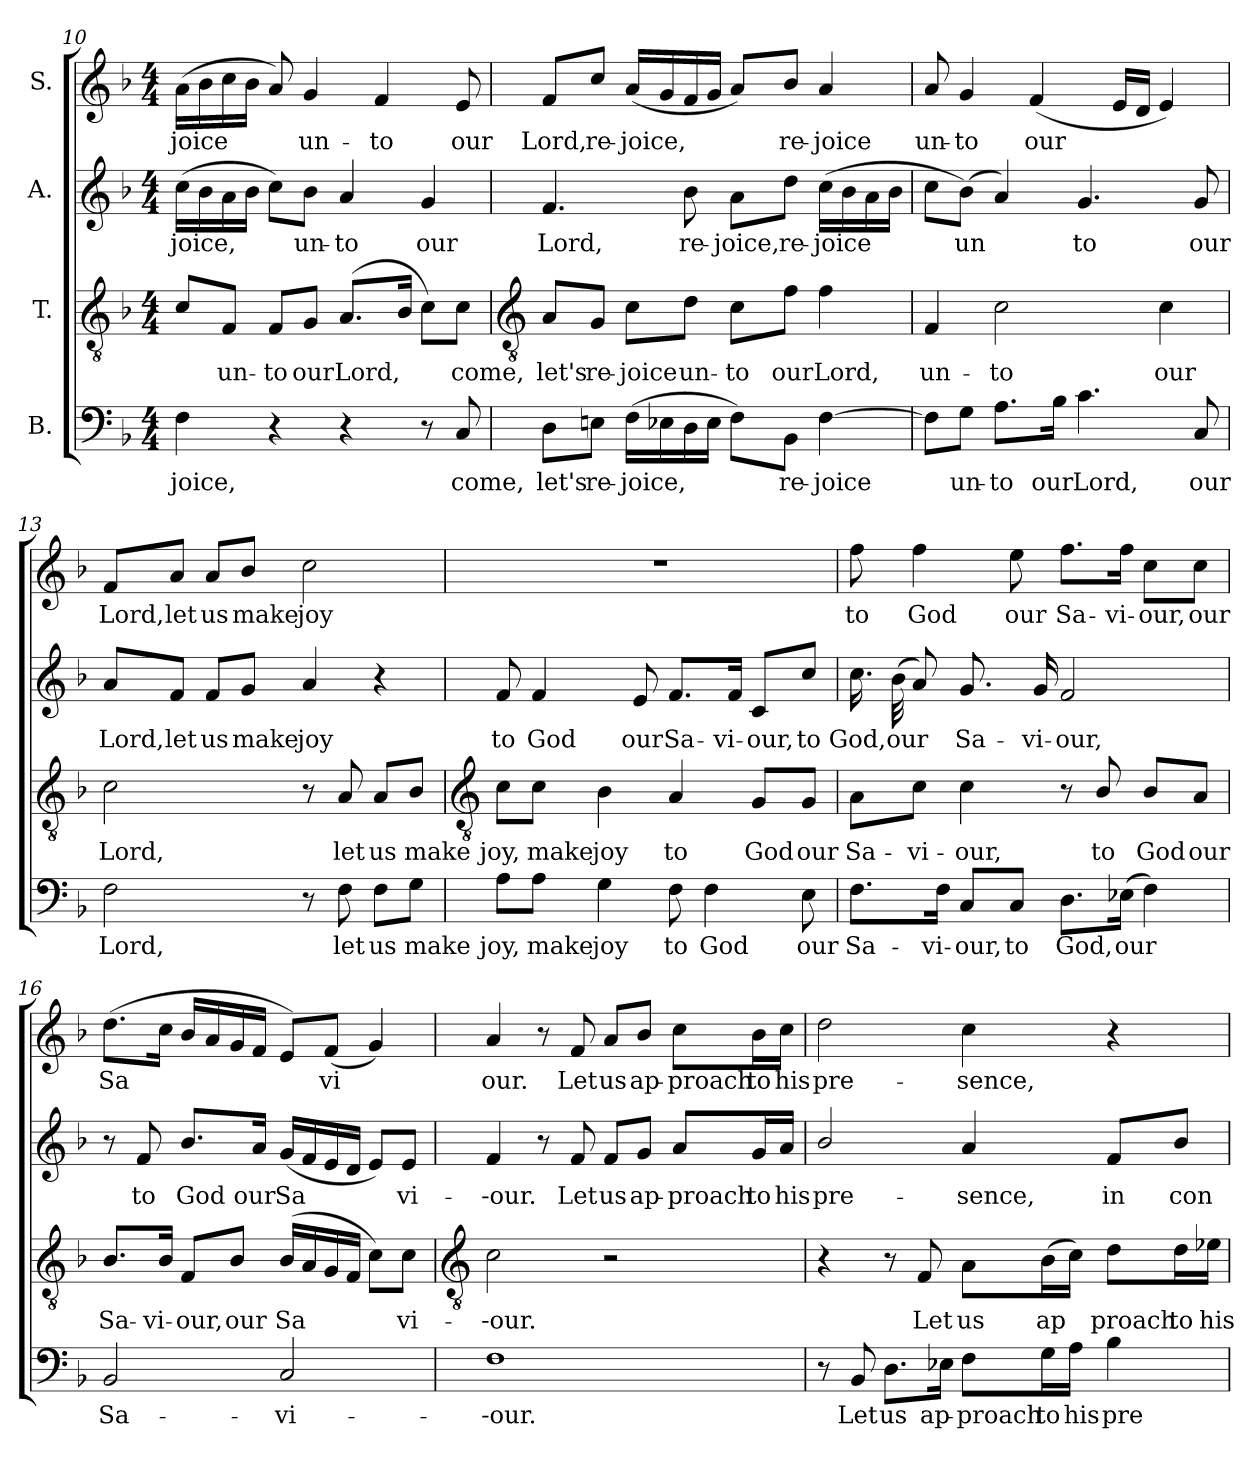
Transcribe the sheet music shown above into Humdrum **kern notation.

**kern	**text	**kern	**text	**kern	**text	**kern	**text
*part4	*part4	*part3	*part3	*part2	*part2	*part1	*part1
*staff4	*staff4	*staff3	*staff3	*staff2	*staff2	*staff1	*staff1
*I"B.	*	*I"T.	*	*I"A.	*	*I"S.	*
*clefF4	*	*clefGv2	*	*clefG2	*	*clefG2	*
*k[b-]	*	*k[b-]	*	*k[b-]	*	*k[b-]	*
*F:	*	*F:	*	*F:	*	*F:	*
*M4/4	*	*M4/4	*	*M4/4	*	*M4/4	*
=10	=10	=10	=10	=10	=10	=10	=10
!	!LO:LY:b	!	!	!	!LO:LY:b	!	!LO:LY:b
4F	-joice,	8cL	.	(>16ccLL	-joice,	(>16aLL	-joice
.	.	.	.	16b-	.	16b-	.
!	!	!	!LO:LY:b	!	!	!	!
.	.	8FJ	un-	16a	.	16cc	.
.	.	.	.	16b-JJ	.	16b-JJ	.
!	!	!	!LO:LY:b	!	!	!	!
4r	.	8FL	-to	8ccL)	.	8a)	.
!	!	!	!LO:LY:b	!	!LO:LY:b	!	!LO:LY:b
.	.	8GJ	our	8b-J	un-	4g	un-
!	!	!	!LO:LY:b	!	!LO:LY:b	!	!
4r	.	(<8.AL	Lord,	4a	-to	.	.
!	!	!	!	!	!	!	!LO:LY:b
.	.	.	.	.	.	4f	-to
.	.	16B-J	.	.	.	.	.
!	!	!	!	!	!LO:LY:b	!	!
8r	.	8cL)	.	4g	our	.	.
!	!LO:LY:b	!	!LO:LY:b	!	!	!	!LO:LY:b
8C	come,	8cJ	come,	.	.	8e	our
!!LO:LB:g=z
=11	=11	=11	=11	=11	=11	=11	=11
*	*	*clefGv2	*	*	*	*	*
!	!LO:LY:b	!	!LO:LY:b	!	!LO:LY:b	!	!LO:LY:b
8DL	let's	8AL	let's	4.f	Lord,	8fL	Lord,
!	!LO:LY:b	!	!LO:LY:b	!	!	!	!LO:LY:b
8EnJ	re-	8GJ	re-	.	.	8ccJ	re-
!	!LO:LY:b	!	!LO:LY:b	!	!	!	!LO:LY:b
(>16FLL	-joice,	8cL	-joice	.	.	(<16aLL	-joice,
16E-X	.	.	.	.	.	16g	.
!	!	!	!LO:LY:b	!	!LO:LY:b	!	!
16D	.	8dJ	un-	8b-	re-	16f	.
16E-JJ	.	.	.	.	.	16gJJ	.
!	!	!	!LO:LY:b	!	!LO:LY:b	!	!
8FL)	.	8cL	-to	8aL	-joice,	8aL)	.
!	!LO:LY:b	!	!LO:LY:b	!	!LO:LY:b	!	!LO:LY:b
8BB-J	re-	8fJ	our	8ddJ	re-	8b-J	re-
!	!LO:LY:b	!	!LO:LY:b	!	!LO:LY:b	!	!LO:LY:b
[4F	-joice	4f	Lord,	(>16ccLL	-joice	4a	-joice
.	.	.	.	16b-	.	.	.
.	.	.	.	16a	.	.	.
.	.	.	.	16b-JJ	.	.	.
=12	=12	=12	=12	=12	=12	=12	=12
!	!	!	!LO:LY:b	!	!	!	!LO:LY:b
8FL]	.	4F	un-	8ccL	.	8a	un-
!	!LO:LY:b	!	!	!	!LO:LY:b	!	!LO:LY:b
8GJ	un-	.	.	(<8b-J)	un	4g	-to
!	!LO:LY:b	!	!LO:LY:b	!	!	!	!
8.AL	-to	2c	-to	4a)	.	.	.
!	!	!	!	!	!	!	!LO:LY:b
.	.	.	.	.	.	(<4f	our
!	!LO:LY:b	!	!	!	!	!	!
16B-J	our	.	.	.	.	.	.
!	!LO:LY:b	!	!	!	!LO:LY:b	!	!
4.c	Lord,	.	.	4.g	to	.	.
.	.	.	.	.	.	16eLL	.
.	.	.	.	.	.	16dJJ	.
!	!	!	!LO:LY:b	!	!	!	!
.	.	4c	our	.	.	4e)	.
!	!LO:LY:b	!	!	!	!LO:LY:b	!	!
8C	our	.	.	8g	our	.	.
=13	=13	=13	=13	=13	=13	=13	=13
!	!LO:LY:b	!	!LO:LY:b	!	!LO:LY:b	!	!LO:LY:b
2F	Lord,	2c	Lord,	8aL	Lord,	8fL	Lord,
!	!	!	!	!	!LO:LY:b	!	!LO:LY:b
.	.	.	.	8fJ	let	8aJ	let
!	!	!	!	!	!LO:LY:b	!	!LO:LY:b
.	.	.	.	8fL	us	8aL	us
!	!	!	!	!	!LO:LY:b	!	!LO:LY:b
.	.	.	.	8gJ	make	8b-J	make
!	!	!	!	!	!LO:LY:b	!	!LO:LY:b
8r	.	8r	.	4a	joy	2cc	joy
!	!LO:LY:b	!	!LO:LY:b	!	!	!	!
8F	let	8A	let	.	.	.	.
!	!LO:LY:b	!	!LO:LY:b	!	!	!	!
8FL	us	8AL	us	4r	.	.	.
!	!LO:LY:b	!	!LO:LY:b	!	!	!	!
8GJ	make	8B-J	make	.	.	.	.
!!LO:LB:g=z
=14	=14	=14	=14	=14	=14	=14	=14
*	*	*clefGv2	*	*	*	*	*
!	!LO:LY:b	!	!LO:LY:b	!	!LO:LY:b	!	!
8AL	joy,	8cL	joy,	8f	to	1r	.
!	!LO:LY:b	!	!LO:LY:b	!	!LO:LY:b	!	!
8AJ	make	8cJ	make	4f	God	.	.
!	!LO:LY:b	!	!LO:LY:b	!	!	!	!
4G	joy	4B-	joy	.	.	.	.
!	!	!	!	!	!LO:LY:b	!	!
.	.	.	.	8e	our	.	.
!	!LO:LY:b	!	!LO:LY:b	!	!LO:LY:b	!	!
8F	to	4A	to	8.fL	Sa-	.	.
!	!LO:LY:b	!	!	!	!	!	!
4F	God	.	.	.	.	.	.
!	!	!	!	!	!LO:LY:b	!	!
.	.	.	.	16fJ	-vi-	.	.
!	!	!	!LO:LY:b	!	!LO:LY:b	!	!
.	.	8GL	God	8cL	-our,	.	.
!	!LO:LY:b	!	!LO:LY:b	!	!LO:LY:b	!	!
8E	our	8GJ	our	8ccJ	to	.	.
=15	=15	=15	=15	=15	=15	=15	=15
!	!LO:LY:b	!	!LO:LY:b	!	!LO:LY:b	!	!LO:LY:b
8.FL	Sa-	8AL	Sa-	16.ccLL	God,	8ff	to
!	!	!	!	!	!LO:LY:b	!	!
.	.	.	.	(>32b-L	our	.	.
!	!	!	!LO:LY:b	!	!	!	!LO:LY:b
.	.	8cJ	-vi-	8aJ)	.	4ff	God
!	!LO:LY:b	!	!	!	!	!	!
16FJ	-vi-	.	.	.	.	.	.
!	!LO:LY:b	!	!LO:LY:b	!	!LO:LY:b	!	!
8CL	-our,	4c	-our,	8.gL	Sa-	.	.
!	!LO:LY:b	!	!	!	!	!	!LO:LY:b
8CJ	to	.	.	.	.	8ee	our
!	!	!	!	!	!LO:LY:b	!	!
.	.	.	.	16gJ	-vi-	.	.
!	!LO:LY:b	!	!	!	!LO:LY:b	!	!LO:LY:b
8.DL	God,	8r	.	2f	-our,	8.ffL	Sa-
!	!	!	!LO:LY:b	!	!	!	!
.	.	8B-/	to	.	.	.	.
!	!LO:LY:b	!	!	!	!	!	!LO:LY:b
(>16E-XJ	our	.	.	.	.	16ffJ	-vi-
!	!	!	!LO:LY:b	!	!	!	!LO:LY:b
4F)	.	8B-/L	God	.	.	8ccL	-our,
!	!	!	!LO:LY:b	!	!	!	!LO:LY:b
.	.	8A/J	our	.	.	8ccJ	our
=16	=16	=16	=16	=16	=16	=16	=16
!	!LO:LY:b	!	!LO:LY:b	!	!	!	!LO:LY:b
2BB-	Sa-	8.B-/L	Sa-	8r	.	(>8.ddL	Sa
!	!	!	!	!	!LO:LY:b	!	!
.	.	.	.	8f	to	.	.
!	!	!	!LO:LY:b	!	!	!	!
.	.	16B-/J	-vi-	.	.	16ccJ	.
!	!	!	!LO:LY:b	!	!LO:LY:b	!	!
.	.	8F/L	-our,	8.b-L	God	16b-LL	.
.	.	.	.	.	.	16a	.
!	!	!	!LO:LY:b	!	!	!	!
.	.	8B-/J	our	.	.	16g	.
!	!	!	!	!	!LO:LY:b	!	!
.	.	.	.	16aJ	our	16fJJ	.
!	!LO:LY:b	!	!LO:LY:b	!	!LO:LY:b	!	!
2C	-vi-	(<16B-LL	Sa	(<16gLL	Sa	8eL)	.
.	.	16A	.	16f	.	.	.
!	!	!	!	!	!	!	!LO:LY:b
.	.	16G	.	16e	.	(<8fJ	vi
.	.	16FJJ	.	16dJJ	.	.	.
.	.	8cL)	.	8eL)	.	4g)	.
!	!	!	!LO:LY:b	!	!LO:LY:b	!	!
.	.	8cJ	vi-	8eJ	vi-	.	.
!!LO:LB:g=z
=17	=17	=17	=17	=17	=17	=17	=17
*	*	*clefGv2	*	*	*	*	*
!	!LO:LY:b	!	!LO:LY:b	!	!LO:LY:b	!	!LO:LY:b
1F	--our.	2c	--our.	4f	--our.	4a	-our.
.	.	.	.	8r	.	8r	.
!	!	!	!	!	!LO:LY:b	!	!LO:LY:b
.	.	.	.	8f	Let	8f	Let
!	!	!	!	!	!LO:LY:b	!	!LO:LY:b
.	.	2r	.	8fL	us	8aL	us
!	!	!	!	!	!LO:LY:b	!	!LO:LY:b
.	.	.	.	8gJ	ap-	8b-J	ap-
!	!	!	!	!	!LO:LY:b	!	!LO:LY:b
.	.	.	.	8aL	-proach	8ccL	-proach
!	!	!	!	!	!LO:LY:b	!	!LO:LY:b
.	.	.	.	16gL	to	16b-L	to
!	!	!	!	!	!LO:LY:b	!	!LO:LY:b
.	.	.	.	16aJJ	his	16ccJJ	his
=18	=18	=18	=18	=18	=18	=18	=18
!	!	!	!	!	!LO:LY:b	!	!LO:LY:b
8r	.	4r	.	2b-/	pre-	2dd	pre-
!	!LO:LY:b	!	!	!	!	!	!
8BB-	Let	.	.	.	.	.	.
!	!LO:LY:b	!	!	!	!	!	!
8.DL	us	8r	.	.	.	.	.
!	!	!	!LO:LY:b	!	!	!	!
.	.	8F	Let	.	.	.	.
!	!LO:LY:b	!	!	!	!	!	!
16E-XJ	ap-	.	.	.	.	.	.
!	!LO:LY:b	!	!LO:LY:b	!	!LO:LY:b	!	!LO:LY:b
8FL	-proach	8AL	us	4a	-sence,	4cc	-sence,
!	!LO:LY:b	!	!LO:LY:b	!	!	!	!
16GL	to	(>16B-L	ap	.	.	.	.
!	!LO:LY:b	!	!	!	!	!	!
16AJJ	his	16cJJ)	.	.	.	.	.
!	!LO:LY:b	!	!LO:LY:b	!	!LO:LY:b	!	!
4B-	pre-	8dL	proach	8fL	in	4r	.
!	!	!	!LO:LY:b	!	!LO:LY:b	!	!
.	.	16dL	to	8b-J	con-	.	.
!	!	!	!LO:LY:b	!	!	!	!
.	.	16e-XJJ	his	.	.	.	.
=	=	=	=	=	=	=	=
*-	*-	*-	*-	*-	*-	*-	*-
